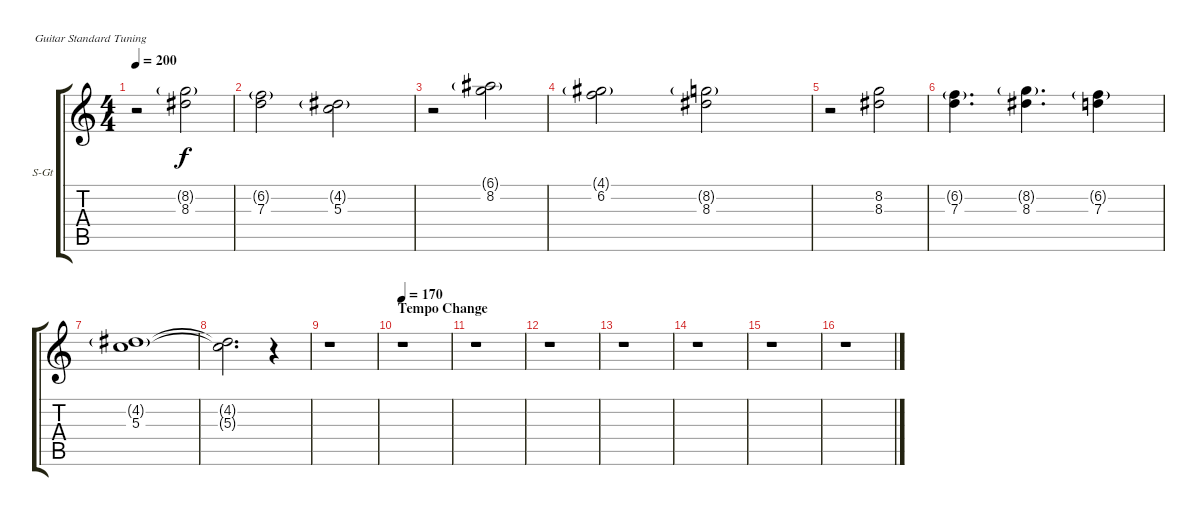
\bracketExtendMode groupsimilarinstruments
\firstSystemTrackNameOrientation horizontal
\otherSystemsTrackNameOrientation horizontal
\track ("Vocals" "S-Gt") {instrument lead2sawtooth}
\staff {score tabs}
\tuning (E4 B3 G3 D3 A2 E2)
\displaytranspose 12
\ts (4 4)
\section ("" "")
\tempo 200
\clef g2
\ks aminor
r.2{dy f} (8.2{g} 8.3).2 |
(6.2{g} 7.3).2 (4.2{g} 5.3).2 |
r.2 (6.1{g} 8.2).2 |
(4.1{g} 6.2).2 (8.2{g} 8.3).2 |
r.2 (8.2 8.3).2 |
(6.2{g} 7.3).4{d} (8.2{g} 8.3).4{d} (6.2{g} 7.3).4 |
(4.2{g} 5.3).1 |
(4.2{t} 5.3{t}).2{d} r.4 |
r.1 |
\section ("" "Tempo Change")
\tempo 170
r.1 |
r.1 |
r.1 |
r.1 |
r.1 |
r.1 |
r.1
